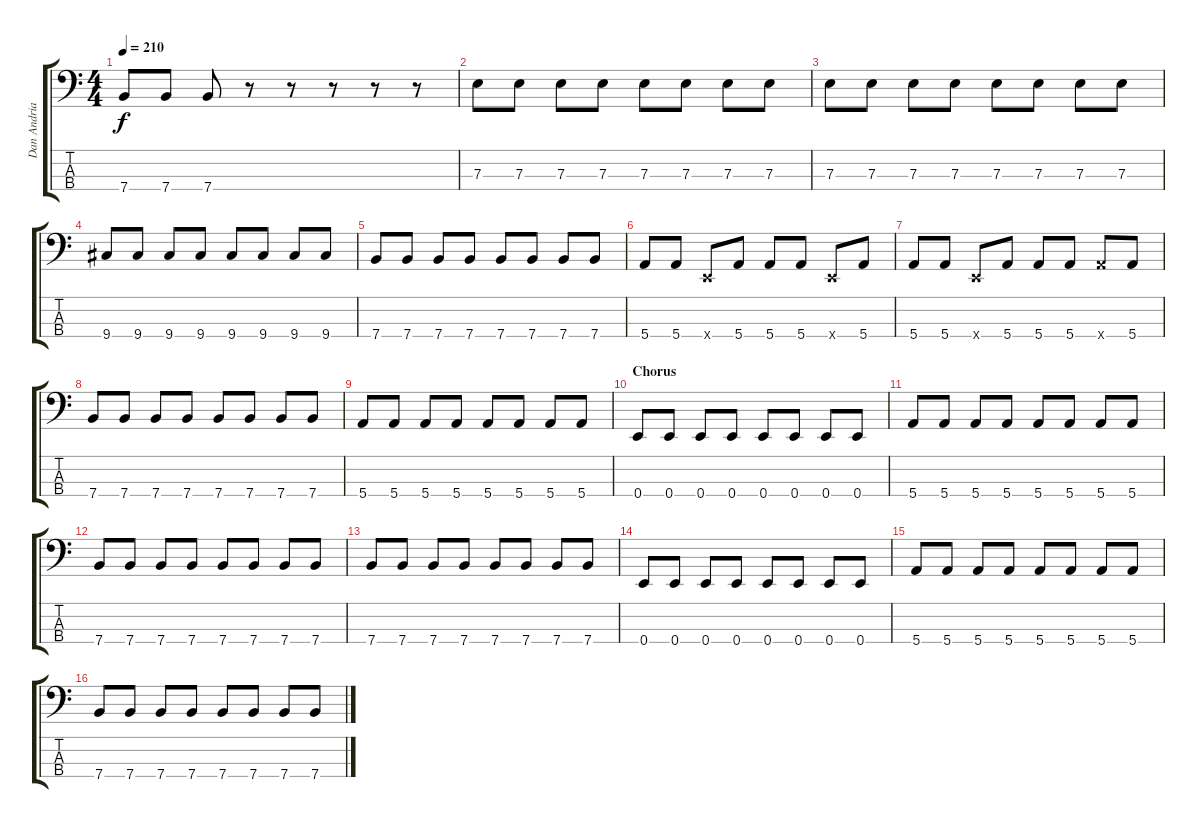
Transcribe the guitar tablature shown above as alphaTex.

\track ("Dan Andriano - Bass" "Dan Andria") {instrument electricbasspick}
\staff {score tabs}
\tuning (G2 D2 A1 E1) {hide}
\ts (4 4)
\tempo 210
\clef f4
\ks c
7.4.8{dy f} 7.4.8 7.4.8 r.8 r.8 r.8 r.8 r.8 |
7.3.8 7.3.8 7.3.8 7.3.8 7.3.8 7.3.8 7.3.8 7.3.8 |
7.3.8 7.3.8 7.3.8 7.3.8 7.3.8 7.3.8 7.3.8 7.3.8 |
9.4.8 9.4.8 9.4.8 9.4.8 9.4.8 9.4.8 9.4.8 9.4.8 |
7.4.8 7.4.8 7.4.8 7.4.8 7.4.8 7.4.8 7.4.8 7.4.8 |
5.4.8 5.4.8 0.4{x}.8 5.4.8 5.4.8 5.4.8 0.4{x}.8 5.4.8 |
5.4.8 5.4.8 0.4{x}.8 5.4.8 5.4.8 5.4.8 5.4{x}.8 5.4.8 |
7.4.8 7.4.8 7.4.8 7.4.8 7.4.8 7.4.8 7.4.8 7.4.8 |
5.4.8 5.4.8 5.4.8 5.4.8 5.4.8 5.4.8 5.4.8 5.4.8 |
\section ("" "Chorus")
0.4.8 0.4.8 0.4.8 0.4.8 0.4.8 0.4.8 0.4.8 0.4.8 |
5.4.8 5.4.8 5.4.8 5.4.8 5.4.8 5.4.8 5.4.8 5.4.8 |
7.4.8 7.4.8 7.4.8 7.4.8 7.4.8 7.4.8 7.4.8 7.4.8 |
7.4.8 7.4.8 7.4.8 7.4.8 7.4.8 7.4.8 7.4.8 7.4.8 |
0.4.8 0.4.8 0.4.8 0.4.8 0.4.8 0.4.8 0.4.8 0.4.8 |
5.4.8 5.4.8 5.4.8 5.4.8 5.4.8 5.4.8 5.4.8 5.4.8 |
7.4.8 7.4.8 7.4.8 7.4.8 7.4.8 7.4.8 7.4.8 7.4.8
